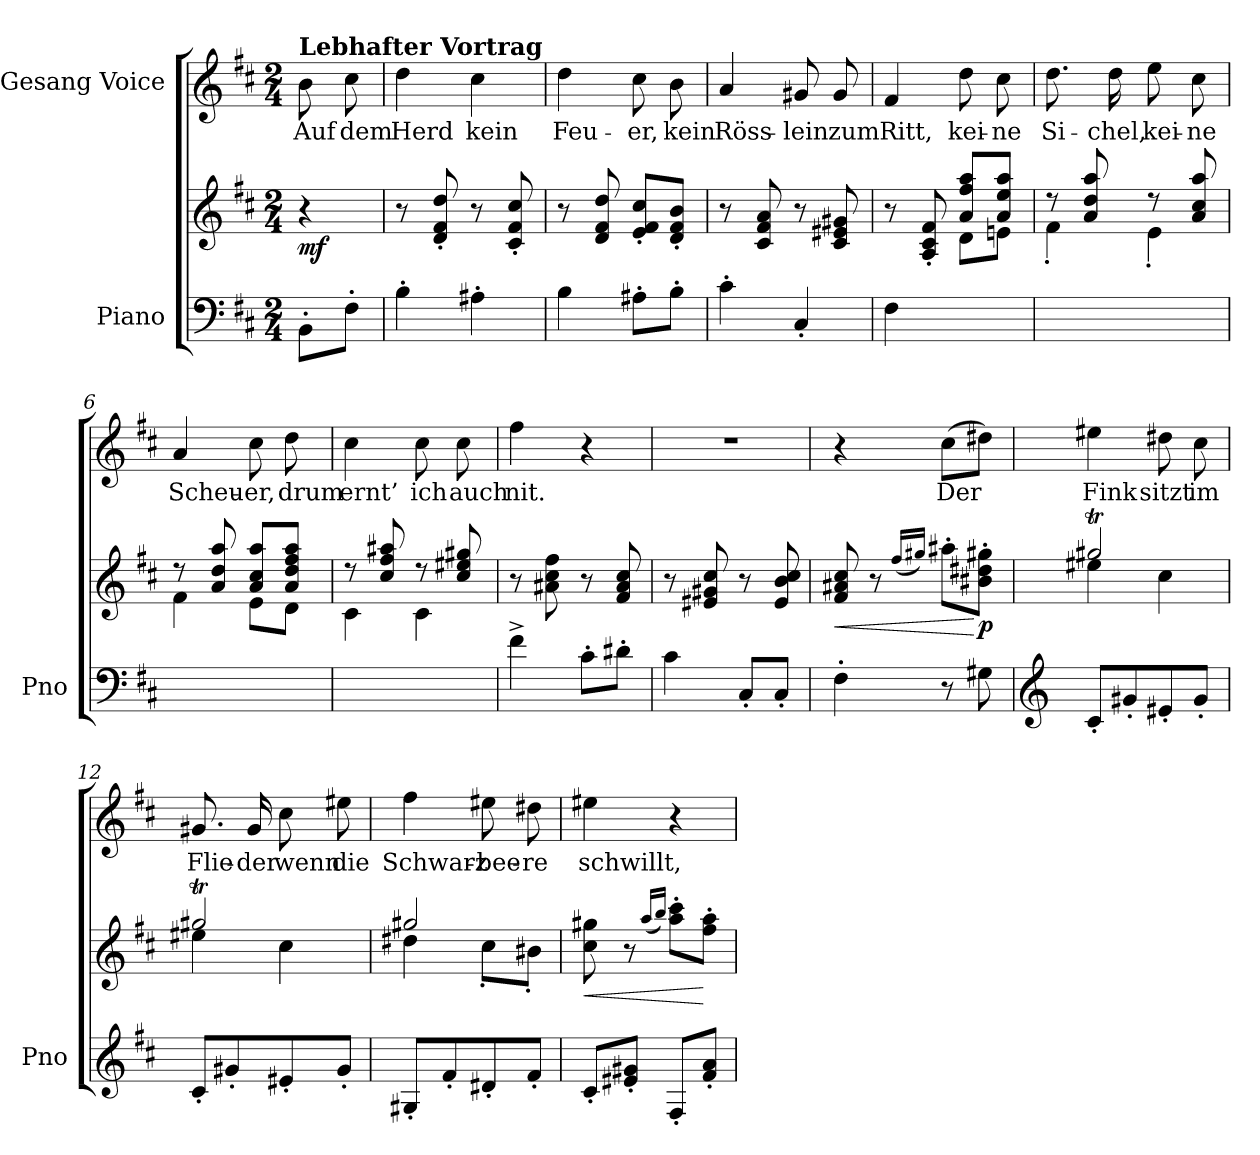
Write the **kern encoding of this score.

**kern	**kern	**dynam	**kern	**text
*part2	*part2	*part2	*part1	*part1
*staff3	*staff2	*staff2/3	*staff1	*staff1
*I"Piano	*	*	*I"Gesang Voice	*
*I'Pno	*	*	*	*
*clefF4	*clefG2	*	*clefG2	*
*k[f#c#]	*k[f#c#]	*	*k[f#c#]	*
*M2/4	*M2/4	*	*M2/4	*
=	=	=	=	=
!	!	!	!LO:TX:a:B:t=Lebhafter Vortrag	!
!	!	!LO:DY:b	!	!LO:LY:b
8BB'\L	4r	mf	8b\	Auf
!	!	!	!	!LO:LY:b
8F#'\J	.	.	8cc#\	dem
=1	=1	=1	=1	=1
!	!	!	!	!LO:LY:b
4B'\	8r	.	4dd\	Herd
.	8d/' 8f#/' 8dd/'	.	.	.
!	!	!	!	!LO:LY:b
4A#X'\	8r	.	4cc#\	kein
.	8c#/' 8f#/' 8cc#/'	.	.	.
=2	=2	=2	=2	=2
!	!	!	!	!LO:LY:b
4B\	8r	.	4dd\	Feu-
.	8d/ 8f#/ 8dd/	.	.	.
!	!	!	!	!LO:LY:b
8A#X'\L	8e/' 8f#/' 8cc#/'L	.	8cc#\	-er,
!	!	!	!	!LO:LY:b
8B'\J	8d/' 8f#/' 8b/'J	.	8b\	kein
=3	=3	=3	=3	=3
!	!	!	!	!LO:LY:b
4c#'\	8r	.	4a/	Röss-
.	8c#/ 8f#/ 8a/	.	.	.
!	!	!	!	!LO:LY:b
4C#'/	8r	.	8g#X/	-lein
!	!	!	!	!LO:LY:b
.	8c#/ 8e#X/ 8g#X/	.	8g#/	zum
!!LO:LB:g=z
=4	=4	=4	=4	=4
*	*^	*	*	*
!	!	!	!	!	!LO:LY:b
4F#\	8r	4ryy	.	4f#/	Ritt,
.	8A/' 8c#/' 8f#/'	.	.	.	.
!	!	!	!	!	!LO:LY:b
4ryy	8a/ 8ff#/ 8aa/L	8d\L	.	8dd\	kei-
!	!	!	!	!	!LO:LY:b
.	8a/ 8ee/ 8aa/J	8en\J	.	8cc#\	-ne
=5	=5	=5	=5	=5	=5
!	!	!	!	!	!LO:LY:b
2ryy	8r	4f#'<\	.	8.dd\	Si-
.	8a/ 8dd/ 8aa/	.	.	.	.
!	!	!	!	!	!LO:LY:b
.	.	.	.	16dd\	-chel,
!	!	!	!	!	!LO:LY:b
.	8r	4e'<\	.	8ee\	kei-
!	!	!	!	!	!LO:LY:b
.	8a/ 8cc#/ 8aa/	.	.	8cc#\	-ne
=6	=6	=6	=6	=6	=6
!	!	!	!	!	!LO:LY:b
2ryy	8r	4f#\	.	4a/	Scheu-
.	8a/ 8dd/ 8aa/	.	.	.	.
!	!	!	!	!	!LO:LY:b
.	8a/ 8cc#/ 8aa/L	8e\L	.	8cc#\	-er,
!	!	!	!	!	!LO:LY:b
.	8a/ 8dd/ 8ff#/ 8aa/J	8d\J	.	8dd\	drum
=7	=7	=7	=7	=7	=7
!	!	!	!	!	!LO:LY:b
2ryy	8r	4c#\	.	4cc#\	ernt’
.	8cc#/ 8ff#/ 8aa#X/	.	.	.	.
!	!	!	!	!	!LO:LY:b
.	8r	4c#\	.	8cc#\	ich
!	!	!	!	!	!LO:LY:b
.	8cc#/ 8ee#X/ 8gg#X/	.	.	8cc#\	auch
*	*v	*v	*	*	*
!!LO:LB:g=z
=8	=8	=8	=8	=8
!	!	!	!	!LO:LY:b
4f#^\	8r	.	4ff#\	nit.
.	8a#X\ 8cc#\ 8ff#\	.	.	.
8c#'\L	8r	.	4r	.
8d#X'\J	8f#/ 8a#/ 8cc#/	.	.	.
=9	=9	=9	=9	=9
4c#\	8r	.	2r	.
.	8e#X/ 8g#X/ 8cc#/	.	.	.
8C#'/L	8r	.	.	.
8C#'/J	8e#/ 8b/ 8cc#/	.	.	.
=10	=10	=10	=10	=10
!	!	!LO:HP:b	!	!
4F#'\	8f#/ 8a#X/ 8cc#/	<	4r	.
.	8r	.	.	.
.	(16qff#/LL	.	.	.
.	16qgg#X/JJ)	.	.	.
!	!	!	!	!LO:LY:b
8r	8aa#X'\L	.	(8cc#\L	Der
!	!	!LO:DY:n=1:b	!	!
8G#X\	8b#X\' 8dd#X\' 8gg#\'J	[ p	8dd#X\J)	.
=11	=11	=11	=11	=11
*clefG2	*	*	*	*
*	*^	*	*	*
!	!	!	!	!	!LO:LY:b
8c#'/L	2gg#Xt/	4ee#X\	.	4ee#X\	Fink
8g#X'/	.	.	.	.	.
!	!	!	!	!	!LO:LY:b
8e#X'/	.	4cc#\	.	8dd#X\	sitzt
!	!	!	!	!	!LO:LY:b
8g#'/J	.	.	.	8cc#\	im
!!LO:PB:g=z
=12	=12	=12	=12	=12	=12
!	!	!	!	!	!LO:LY:b
8c#'/L	2gg#Xt/	4ee#X\	.	8.g#X/	Flie-
8g#X'/	.	.	.	.	.
!	!	!	!	!	!LO:LY:b
.	.	.	.	16g#/	-der
!	!	!	!	!	!LO:LY:b
8e#X'/	.	4cc#\	.	8cc#\	wenn
!	!	!	!	!	!LO:LY:b
8g#'/J	.	.	.	8ee#X\	die
=13	=13	=13	=13	=13	=13
!	!	!	!	!	!LO:LY:b
8G#X'/L	2gg#XTTT/	4dd#X\	.	4ff#\	Schwarz-
8f#'/	.	.	.	.	.
!	!	!	!	!	!LO:LY:b
8d#X'/	.	8cc#'>\L	.	8ee#X\	-bee-
!	!	!	!	!	!LO:LY:b
8f#'/J	.	8b#X'>\J	.	8dd#X\	-re
=14	=14	=14	=14	=14	=14
!	!	!	!LO:HP:b	!	!LO:LY:b
*	*v	*v	*	*	*
8c#'/L	8cc#\ 8gg#X\	<	4ee#X\	schwillt,
8e#X/' 8g#X/'J	8r	.	.	.
.	(16qaa/LL	.	.	.
.	16qbb/JJ)	.	.	.
8F#'/L	8aa\' 8ccc#\'L	.	4r	.
8f#/' 8a/'J	8ff#\' 8aa\'J	[	.	.
=	=	=	=	=
*-	*-	*-	*-	*-
